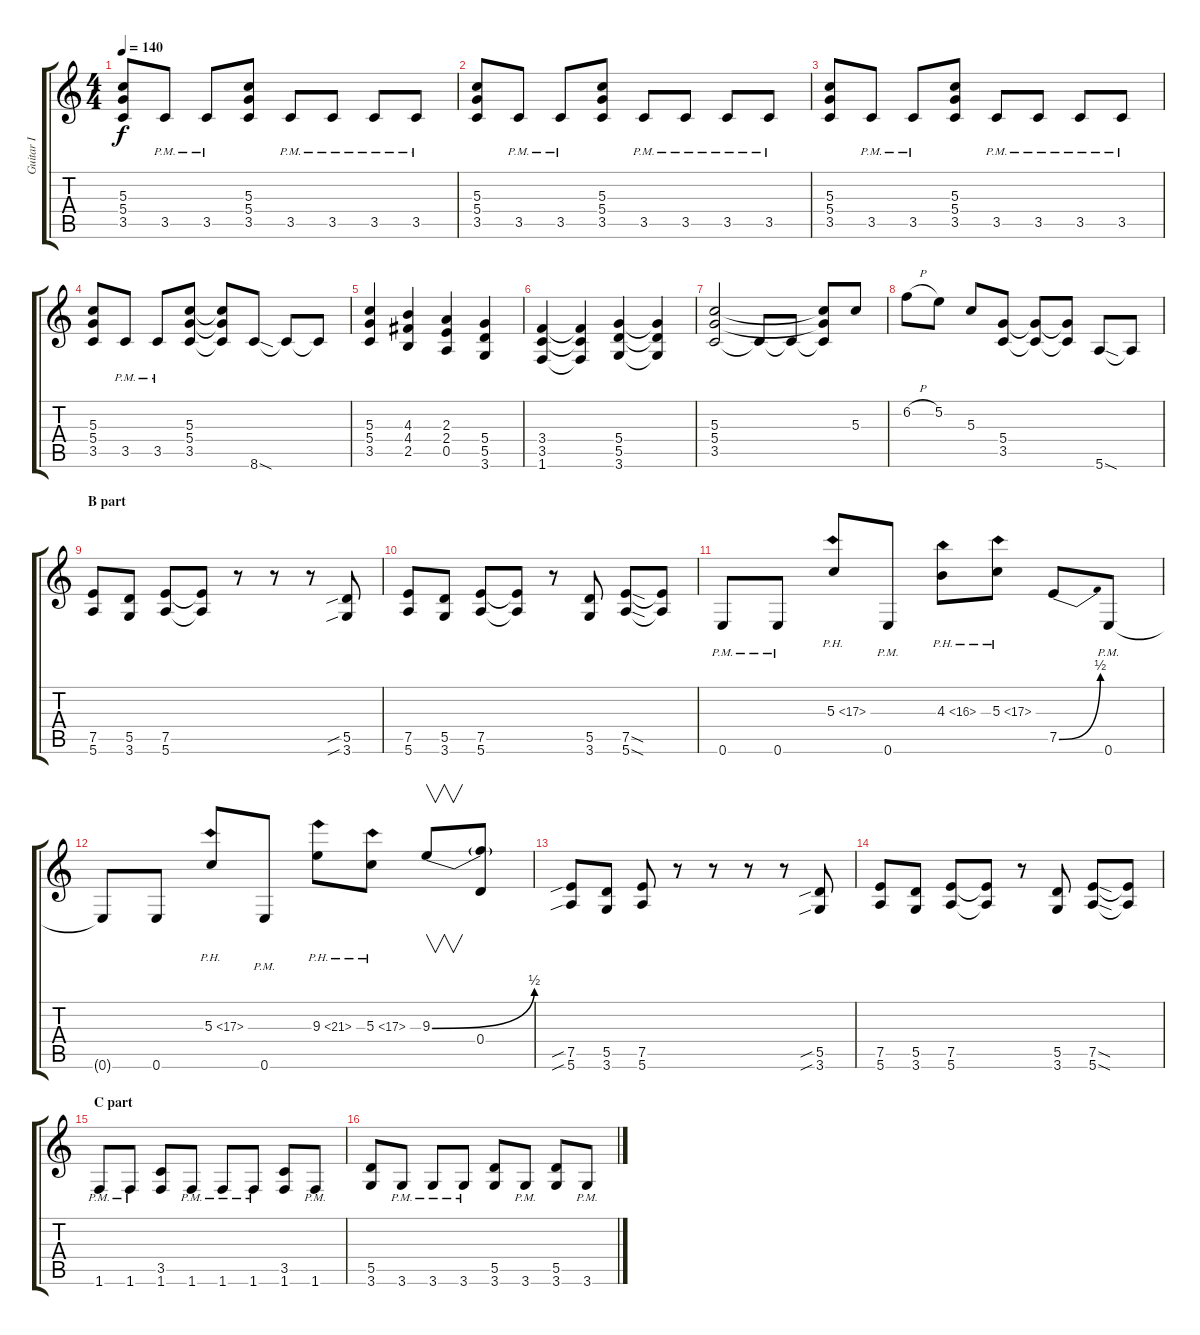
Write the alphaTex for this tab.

\track ("Guitar I" "Guitar I") {instrument overdrivenguitar}
\staff {score tabs}
\tuning (E4 B3 G3 D3 A2 E2) {hide}
\ts (4 4)
\tempo 140
\clef g2
\ks c
(5.3 5.4 3.5).8{dy f} 3.5{pm}.8 3.5{pm}.8 (5.3 5.4 3.5).8 3.5{pm}.8 3.5{pm}.8 3.5{pm}.8 3.5{pm}.8 |
(5.3 5.4 3.5).8 3.5{pm}.8 3.5{pm}.8 (5.3 5.4 3.5).8 3.5{pm}.8 3.5{pm}.8 3.5{pm}.8 3.5{pm}.8 |
(5.3 5.4 3.5).8 3.5{pm}.8 3.5{pm}.8 (5.3 5.4 3.5).8 3.5{pm}.8 3.5{pm}.8 3.5{pm}.8 3.5{pm}.8 |
(5.3 5.4 3.5).8 3.5{pm}.8 3.5{pm}.8 (5.3 5.4 3.5).8 (5.3{t} 5.4{t} 3.5{t}).8 8.6{sod}.8 8.6{t}.8 8.6{t}.8 |
(5.3 5.4 3.5).4 (4.3 4.4 2.5).4 (2.3 2.4 0.5).4 (5.4 5.5 3.6).4 |
(3.4 3.5 1.6).4 (3.4{t} 3.5{t} 1.6{t}).4 (5.4 5.5 3.6).4 (5.4{t} 5.5{t} 3.6{t}).4 |
(5.3 5.4 3.5).2 3.5{t}.8 3.5{t}.8 (5.3{t} 5.4{t} 3.5{t}).8 5.3.8 |
6.2{h}.8 5.2.8 5.3.8 (5.4 3.5).8 (5.4{t} 3.5{t}).8 (5.4{t} 3.5{t}).8 5.6{sod}.8 5.6{t}.8 |
\section ("" "B part")
(7.5 5.6).8 (5.5 3.6).8 (7.5 5.6).8 (7.5{t} 5.6{t}).8 r.8 r.8 r.8 (5.5{sib} 3.6{sib}).8 |
(7.5 5.6).8 (5.5 3.6).8 (7.5 5.6).8 (7.5{t} 5.6{t}).8 r.8 (5.5 3.6).8 (7.5{sod} 5.6{sod}).8 (7.5{t} 5.6{t}).8 |
0.6{pm}.8 0.6{pm}.8 5.3{ph 12}.8 0.6{pm}.8 4.3{ph 12}.8 5.3{ph 12}.8 7.5{be (bend 0 0 60 2)}.8 0.6{pm}.8 |
0.6{t}.8 0.6.8 5.3{ph 12}.8 0.6{pm}.8 9.3{ph 12}.8 5.3{ph 12}.8 9.3{be (bend 0 0 60 2)}.8{v} (9.3{t} 0.4).8 |
(7.5{sib} 5.6{sib}).8 (5.5 3.6).8 (7.5 5.6).8 r.8 r.8 r.8 r.8 (5.5{sib} 3.6{sib}).8 |
(7.5 5.6).8 (5.5 3.6).8 (7.5 5.6).8 (7.5{t} 5.6{t}).8 r.8 (5.5 3.6).8 (7.5{sod} 5.6{sod}).8 (7.5{t} 5.6{t}).8 |
\section ("" "C part")
1.6{pm}.8 1.6{pm}.8 (3.5 1.6).8 1.6{pm}.8 1.6{pm}.8 1.6{pm}.8 (3.5 1.6).8 1.6{pm}.8 |
(5.5 3.6).8 3.6{pm}.8 3.6{pm}.8 3.6{pm}.8 (5.5 3.6).8 3.6{pm}.8 (5.5 3.6).8 3.6{pm}.8
